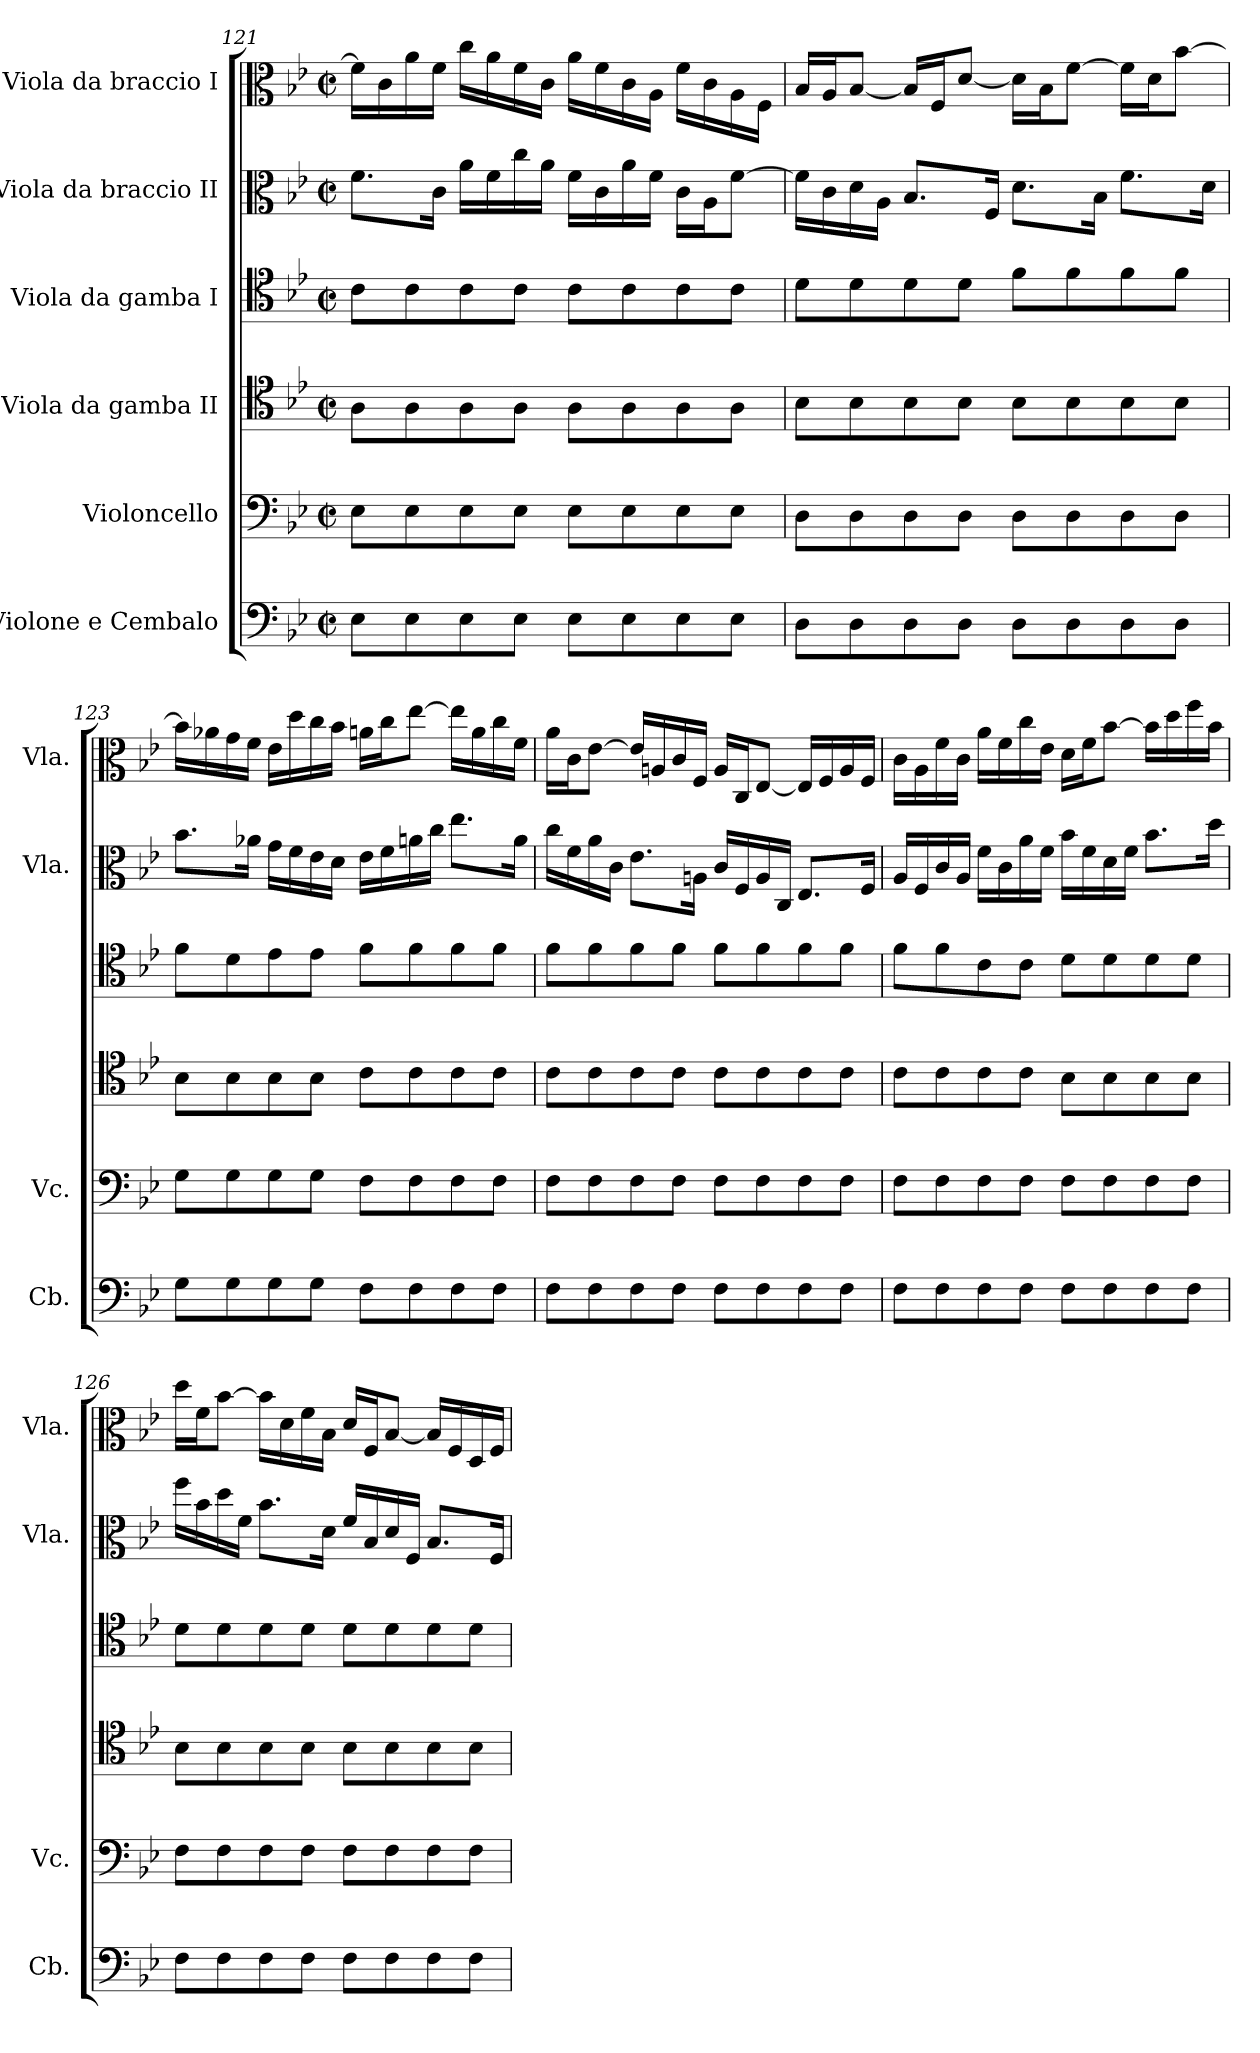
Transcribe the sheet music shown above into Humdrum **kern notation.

**kern	**kern	**kern	**kern	**kern	**kern
*part6	*part5	*part4	*part3	*part2	*part1
*staff6	*staff5	*staff4	*staff3	*staff2	*staff1
*I"Violone e Cembalo	*I"Violoncello	*I"Viola da gamba II	*I"Viola da gamba I	*I"Viola da braccio II	*I"Viola da braccio I
*I'Cb.	*I'Vc.	*	*	*I'Vla.	*I'Vla.
*clefF4	*clefF4	*clefC4	*clefC4	*clefC3	*clefC3
*ITrd7c12	*	*	*	*	*
*k[b-e-]	*k[b-e-]	*k[b-e-]	*k[b-e-]	*k[b-e-]	*k[b-e-]
*B-:	*B-:	*B-:	*B-:	*B-:	*B-:
*M2/2	*M2/2	*M2/2	*M2/2	*M2/2	*M2/2
*met(c|)	*met(c|)	*met(c|)	*met(c|)	*met(c|)	*met(c|)
=121	=121	=121	=121	=121	=121
8EE-i\L	8E-i\L	8Ai\L	8ci\L	8.fi\L	16fi\LL]
.	.	.	.	.	16ci\
8EE-i\	8E-i\	8Ai\	8ci\	.	16ai\
.	.	.	.	16ci\Jk	16fi\JJ
8EE-i\	8E-i\	8Ai\	8ci\	16ai\LL	16cci\LL
.	.	.	.	16fi\	16ai\
8EE-i\J	8E-i\J	8Ai\J	8ci\J	16cci\	16fi\
.	.	.	.	16ai\JJ	16ci\JJ
8EE-i\L	8E-i\L	8Ai\L	8ci\L	16fi\LL	16ai\LL
.	.	.	.	16ci\	16fi\
8EE-i\	8E-i\	8Ai\	8ci\	16ai\	16ci\
.	.	.	.	16fi\JJ	16Ai\JJ
8EE-i\	8E-i\	8Ai\	8ci\	16ci\LL	16fi\LL
.	.	.	.	16Ai\J	16ci\
8EE-i\J	8E-i\J	8Ai\J	8ci\J	[8fi\J	16Ai\
.	.	.	.	.	16Fi\JJ
=122	=122	=122	=122	=122	=122
8DDi\L	8Di\L	8B-i\L	8di\L	16fi\LL]	16B-i/LL
.	.	.	.	16ci\	16Ai/J
8DDi\	8Di\	8B-i\	8di\	16di\	[8B-i/J
.	.	.	.	16Ai\JJ	.
8DDi\	8Di\	8B-i\	8di\	8.B-i/L	16B-i/LL]
.	.	.	.	.	16Fi/J
8DDi\J	8Di\J	8B-i\J	8di\J	.	[8di/J
.	.	.	.	16Fi/Jk	.
8DDi\L	8Di\L	8B-i\L	8fi\L	8.di\L	16di\LL]
.	.	.	.	.	16B-i\J
8DDi\	8Di\	8B-i\	8fi\	.	[8fi\J
.	.	.	.	16B-i\Jk	.
8DDi\	8Di\	8B-i\	8fi\	8.fi\L	16fi\LL]
.	.	.	.	.	16di\J
8DDi\J	8Di\J	8B-i\J	8fi\J	.	[8b-i\J
.	.	.	.	16di\Jk	.
!!LO:LB:g=z
=123	=123	=123	=123	=123	=123
8GGi\L	8Gi\L	8B-i\L	8fi\L	8.b-i\L	16b-i\LL]
.	.	.	.	.	16a-Xi\
8GGi\	8Gi\	8B-i\	8di\	.	16gi\
.	.	.	.	16a-Xi\Jk	16fi\JJ
8GGi\	8Gi\	8B-i\	8e-i\	16gi\LL	16e-i\LL
.	.	.	.	16fi\	16ddi\
8GGi\J	8Gi\J	8B-i\J	8e-i\J	16e-i\	16cci\
.	.	.	.	16di\JJ	16b-i\JJ
8FFi\L	8Fi\L	8ci\L	8fi\L	16e-i\LL	16ani\LL
.	.	.	.	16fi\	16cci\J
8FFi\	8Fi\	8ci\	8fi\	16ani\	[8ee-i\J
.	.	.	.	16cci\JJ	.
8FFi\	8Fi\	8ci\	8fi\	8.ee-i\L	16ee-i\LL]
.	.	.	.	.	16ai\
8FFi\J	8Fi\J	8ci\J	8fi\J	.	16cci\
.	.	.	.	16ai\Jk	16fi\JJ
=124	=124	=124	=124	=124	=124
8FFi\L	8Fi\L	8ci\L	8fi\L	16cci\LL	16ai\LL
.	.	.	.	16fi\	16ci\J
8FFi\	8Fi\	8ci\	8fi\	16ai\	[8e-i\J
.	.	.	.	16ci\JJ	.
8FFi\	8Fi\	8ci\	8fi\	8.e-i\L	16e-i/LL]
.	.	.	.	.	16Ani/
8FFi\J	8Fi\J	8ci\J	8fi\J	.	16ci/
.	.	.	.	16Ani\Jk	16Fi/JJ
8FFi\L	8Fi\L	8ci\L	8fi\L	16ci/LL	16Ai/LL
.	.	.	.	16Fi/	16Ci/J
8FFi\	8Fi\	8ci\	8fi\	16Ai/	[8E-i/J
.	.	.	.	16Ci/JJ	.
8FFi\	8Fi\	8ci\	8fi\	8.E-i/L	16E-i/LL]
.	.	.	.	.	16Fi/
8FFi\J	8Fi\J	8ci\J	8fi\J	.	16Ai/
.	.	.	.	16Fi/Jk	16Fi/JJ
=125	=125	=125	=125	=125	=125
8FFi\L	8Fi\L	8ci\L	8fi\L	16Ai/LL	16ci\LL
.	.	.	.	16Fi/	16Ai\
8FFi\	8Fi\	8ci\	8fi\	16ci/	16fi\
.	.	.	.	16Ai/JJ	16ci\JJ
8FFi\	8Fi\	8ci\	8ci\	16fi\LL	16ai\LL
.	.	.	.	16ci\	16fi\
8FFi\J	8Fi\J	8ci\J	8ci\J	16ai\	16cci\
.	.	.	.	16fi\JJ	16e-i\JJ
8FFi\L	8Fi\L	8B-i\L	8di\L	16b-i\LL	16di\LL
.	.	.	.	16fi\	16fi\J
8FFi\	8Fi\	8B-i\	8di\	16di\	[8b-i\J
.	.	.	.	16fi\JJ	.
8FFi\	8Fi\	8B-i\	8di\	8.b-i\L	16b-i\LL]
.	.	.	.	.	16ddi\
8FFi\J	8Fi\J	8B-i\J	8di\J	.	16ffi\
.	.	.	.	16ddi\Jk	16b-i\JJ
=126	=126	=126	=126	=126	=126
8FFi\L	8Fi\L	8B-i\L	8di\L	16ffi\LL	16ddi\LL
.	.	.	.	16b-i\	16fi\J
8FFi\	8Fi\	8B-i\	8di\	16ddi\	[8b-i\J
.	.	.	.	16fi\JJ	.
8FFi\	8Fi\	8B-i\	8di\	8.b-i\L	16b-i\LL]
.	.	.	.	.	16di\
8FFi\J	8Fi\J	8B-i\J	8di\J	.	16fi\
.	.	.	.	16di\Jk	16B-i\JJ
8FFi\L	8Fi\L	8B-i\L	8di\L	16fi/LL	16di/LL
.	.	.	.	16B-i/	16Fi/J
8FFi\	8Fi\	8B-i\	8di\	16di/	[8B-i/J
.	.	.	.	16Fi/JJ	.
8FFi\	8Fi\	8B-i\	8di\	8.B-i/L	16B-i/LL]
.	.	.	.	.	16Fi/
8FFi\J	8Fi\J	8B-i\J	8di\J	.	16Di/
.	.	.	.	16Fi/Jk	16Fi/JJ
=	=	=	=	=	=
*-	*-	*-	*-	*-	*-
